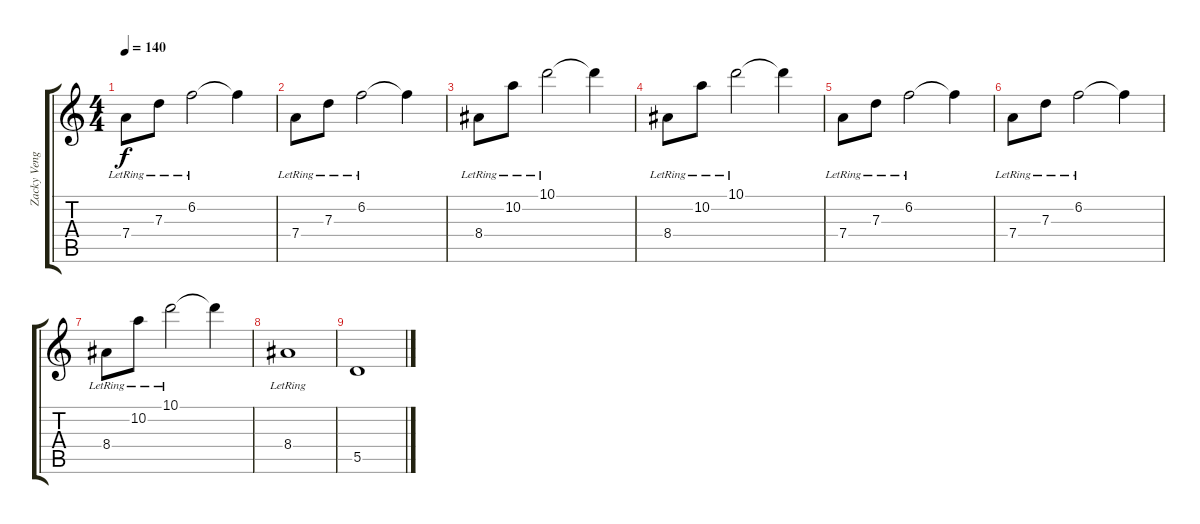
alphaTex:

\track ("Zacky Vengeance Clean" "Zacky Veng") {instrument electricguitarjazz}
\staff {score tabs}
\tuning (E4 B3 G3 D3 A2 E2) {hide}
\ts (4 4)
\tempo 140
\clef g2
\ks c
7.4{lr}.8{dy f} 7.3{lr}.8 6.2{lr}.2 6.2{t}.4 |
7.4{lr}.8 7.3{lr}.8 6.2{lr}.2 6.2{t}.4 |
8.4{lr}.8 10.2{lr}.8 10.1{lr}.2 10.1{t}.4 |
8.4{lr}.8 10.2{lr}.8 10.1{lr}.2 10.1{t}.4 |
7.4{lr}.8 7.3{lr}.8 6.2{lr}.2 6.2{t}.4 |
7.4{lr}.8 7.3{lr}.8 6.2{lr}.2 6.2{t}.4 |
8.4{lr}.8 10.2{lr}.8 10.1{lr}.2 10.1{t}.4 |
8.4{lr}.1 |
5.5.1
